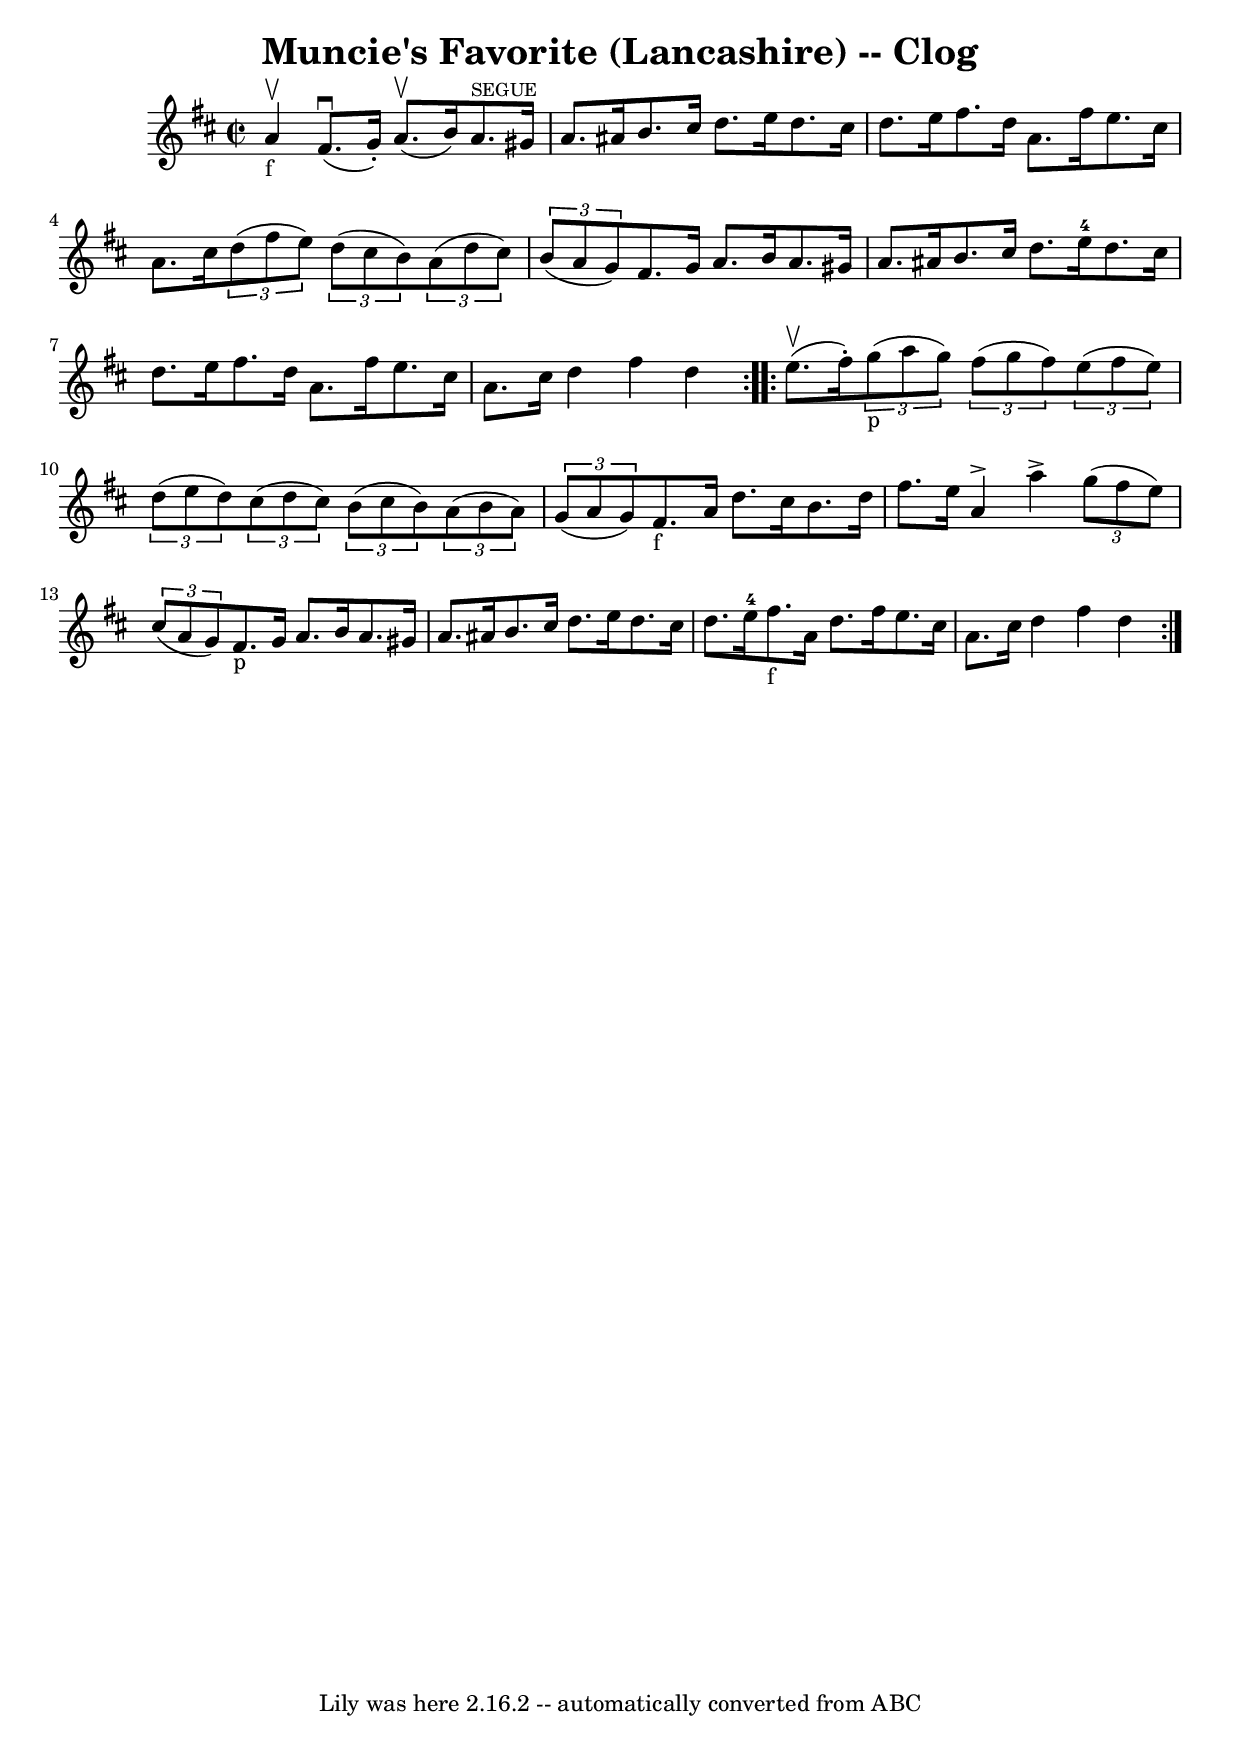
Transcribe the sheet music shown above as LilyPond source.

\version "2.16.2"
\include "Mammoth.ily"
\header {
  %% book = "Ryan's Mammoth Collection"
  crossRefNumber = "1"
  footnotes = "\\\\157 931"
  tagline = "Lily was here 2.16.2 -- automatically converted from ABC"
  title = "Muncie's Favorite (Lancashire) -- Clog"

}
voicedefault =  {



  \repeat volta 2 {

    \override Staff.TimeSignature #'style = #'C
    \time 2/2 
    \key d \major
    a'4_"f"^\upbow |
    fis'8.^\downbow(
    g'16 -.) a'8.^\upbow(b'16) a'8.^\segue gis'16 a'8.    
    ais'16    |
    b'8. cis''16 d''8. e''16 d''8. cis''16    
    d''8. e''16    |
    fis''8. d''16 a'8. fis''16 e''8.    
    cis''16 a'8. cis''16    |
    \times 2/3 { d''8 (fis''8 e''8 
		 ) 
	       }   \times 2/3 { d''8 (cis''8 b'8) 
			      }   \times 2/3 { a'8 (
					       d''8 cis''8) 
					     }   \times 2/3 { b'8 (a'8 g'8) 
							    }   |
    
    fis'8. g'16 a'8. b'16 a'8. gis'16 a'8. ais'16    |
    
    b'8. cis''16 d''8. e''16-4 d''8. cis''16 d''8. e''16    
    |
    fis''8. d''16 a'8. fis''16 e''8. cis''16 a'8.    
    cis''16    |
    d''4 fis''4 d''4  
  }     
  \repeat volta 2 {
    e''8.^\upbow(fis''16 -.)   |
    \times 2/3 { g''8_"p"(a''8    
		 g''8) 
	       }   \times 2/3 { fis''8 (g''8 fis''8) 
			      }   \times 2/3 {   
				e''8 (fis''8 e''8) 
			      }   \times 2/3 { d''8 (e''8 d''8) 
					     }   
    |
    \times 2/3 { cis''8 (d''8 cis''8) 
	       }   \times 2/3 {   
		 b'8 (cis''8 b'8) 
	       }   \times 2/3 { a'8 (b'8 a'8) 
			      }   
    \times 2/3 { g'8 (a'8 g'8) 
	       }   |
    fis'8._"f" a'16    
    d''8. cis''16 b'8. d''16 fis''8. e''16    |
    a'4^\accent a''4^\accent   \times 2/3 { g''8 (fis''8 e''8) 
				       }   
    \times 2/3 { cis''8 (a'8 g'8) 
	       }   |
    fis'8._"p" g'16  
    a'8. b'16 a'8. gis'16 a'8. ais'16    |
    b'8.    
    cis''16 d''8. e''16 d''8. cis''16 d''8. e''16-4   |
    
    fis''8._"f" a'16 d''8. fis''16 e''8. cis''16 a'8.    
    cis''16    |
    d''4 fis''4 d''4  
  }   

}

\score{
  <<

    \context Staff="default"
    {
      \voicedefault 
      
    }

  >>
  \layout {
    
  }
  \midi {
  }

}
